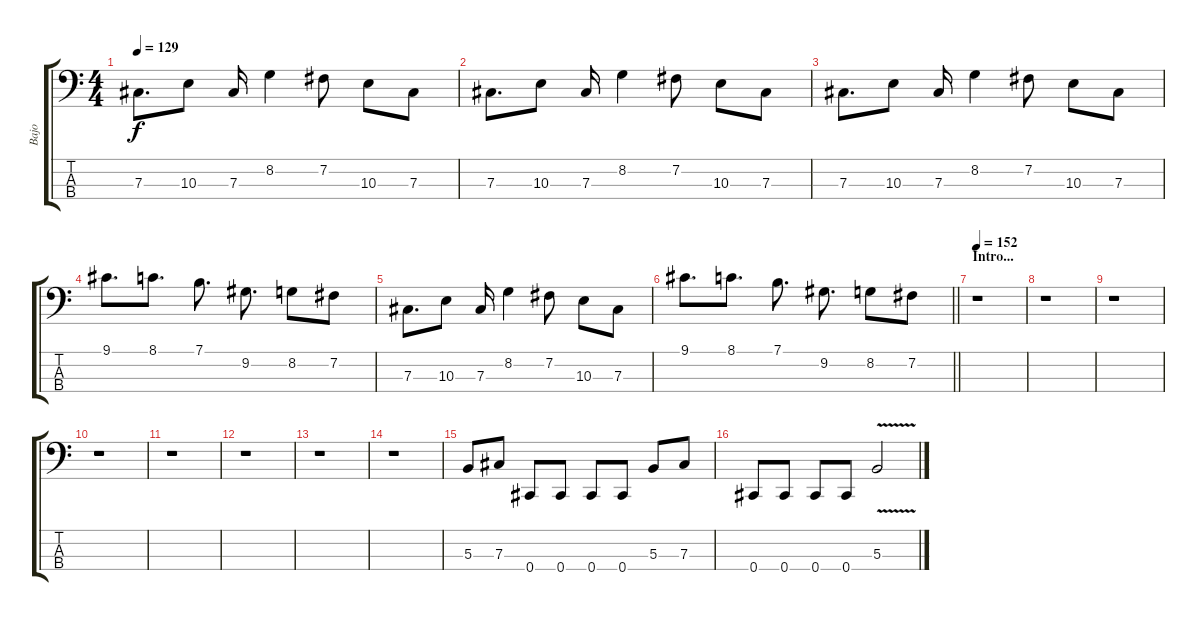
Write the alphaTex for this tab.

\track ("Bajo" "Bajo") {instrument electricbasspick}
\staff {score tabs}
\tuning (E2 B1 Gb1 Db1) {hide}
\ts (4 4)
\tempo 129
\clef f4
\ks c
7.3.8{d dy f} 10.3.8 7.3.16 8.2.4 7.2.8 10.3.8 7.3.8 |
7.3.8{d} 10.3.8 7.3.16 8.2.4 7.2.8 10.3.8 7.3.8 |
7.3.8{d} 10.3.8 7.3.16 8.2.4 7.2.8 10.3.8 7.3.8 |
9.1.8{d} 8.1.8{d} 7.1.8{d} 9.2.8{d} 8.2.8 7.2.8 |
7.3.8{d} 10.3.8 7.3.16 8.2.4 7.2.8 10.3.8 7.3.8 |
\barLineRight lightlight
9.1.8{d} 8.1.8{d} 7.1.8{d} 9.2.8{d} 8.2.8 7.2.8 |
\section ("" "Intro...")
\tempo 152
r.1 |
r.1 |
r.1 |
r.1 |
r.1 |
r.1 |
r.1 |
r.1 |
5.3.8 7.3.8 0.4.8 0.4.8 0.4.8 0.4.8 5.3.8 7.3.8 |
0.4.8 0.4.8 0.4.8 0.4.8 5.3{v}.2
